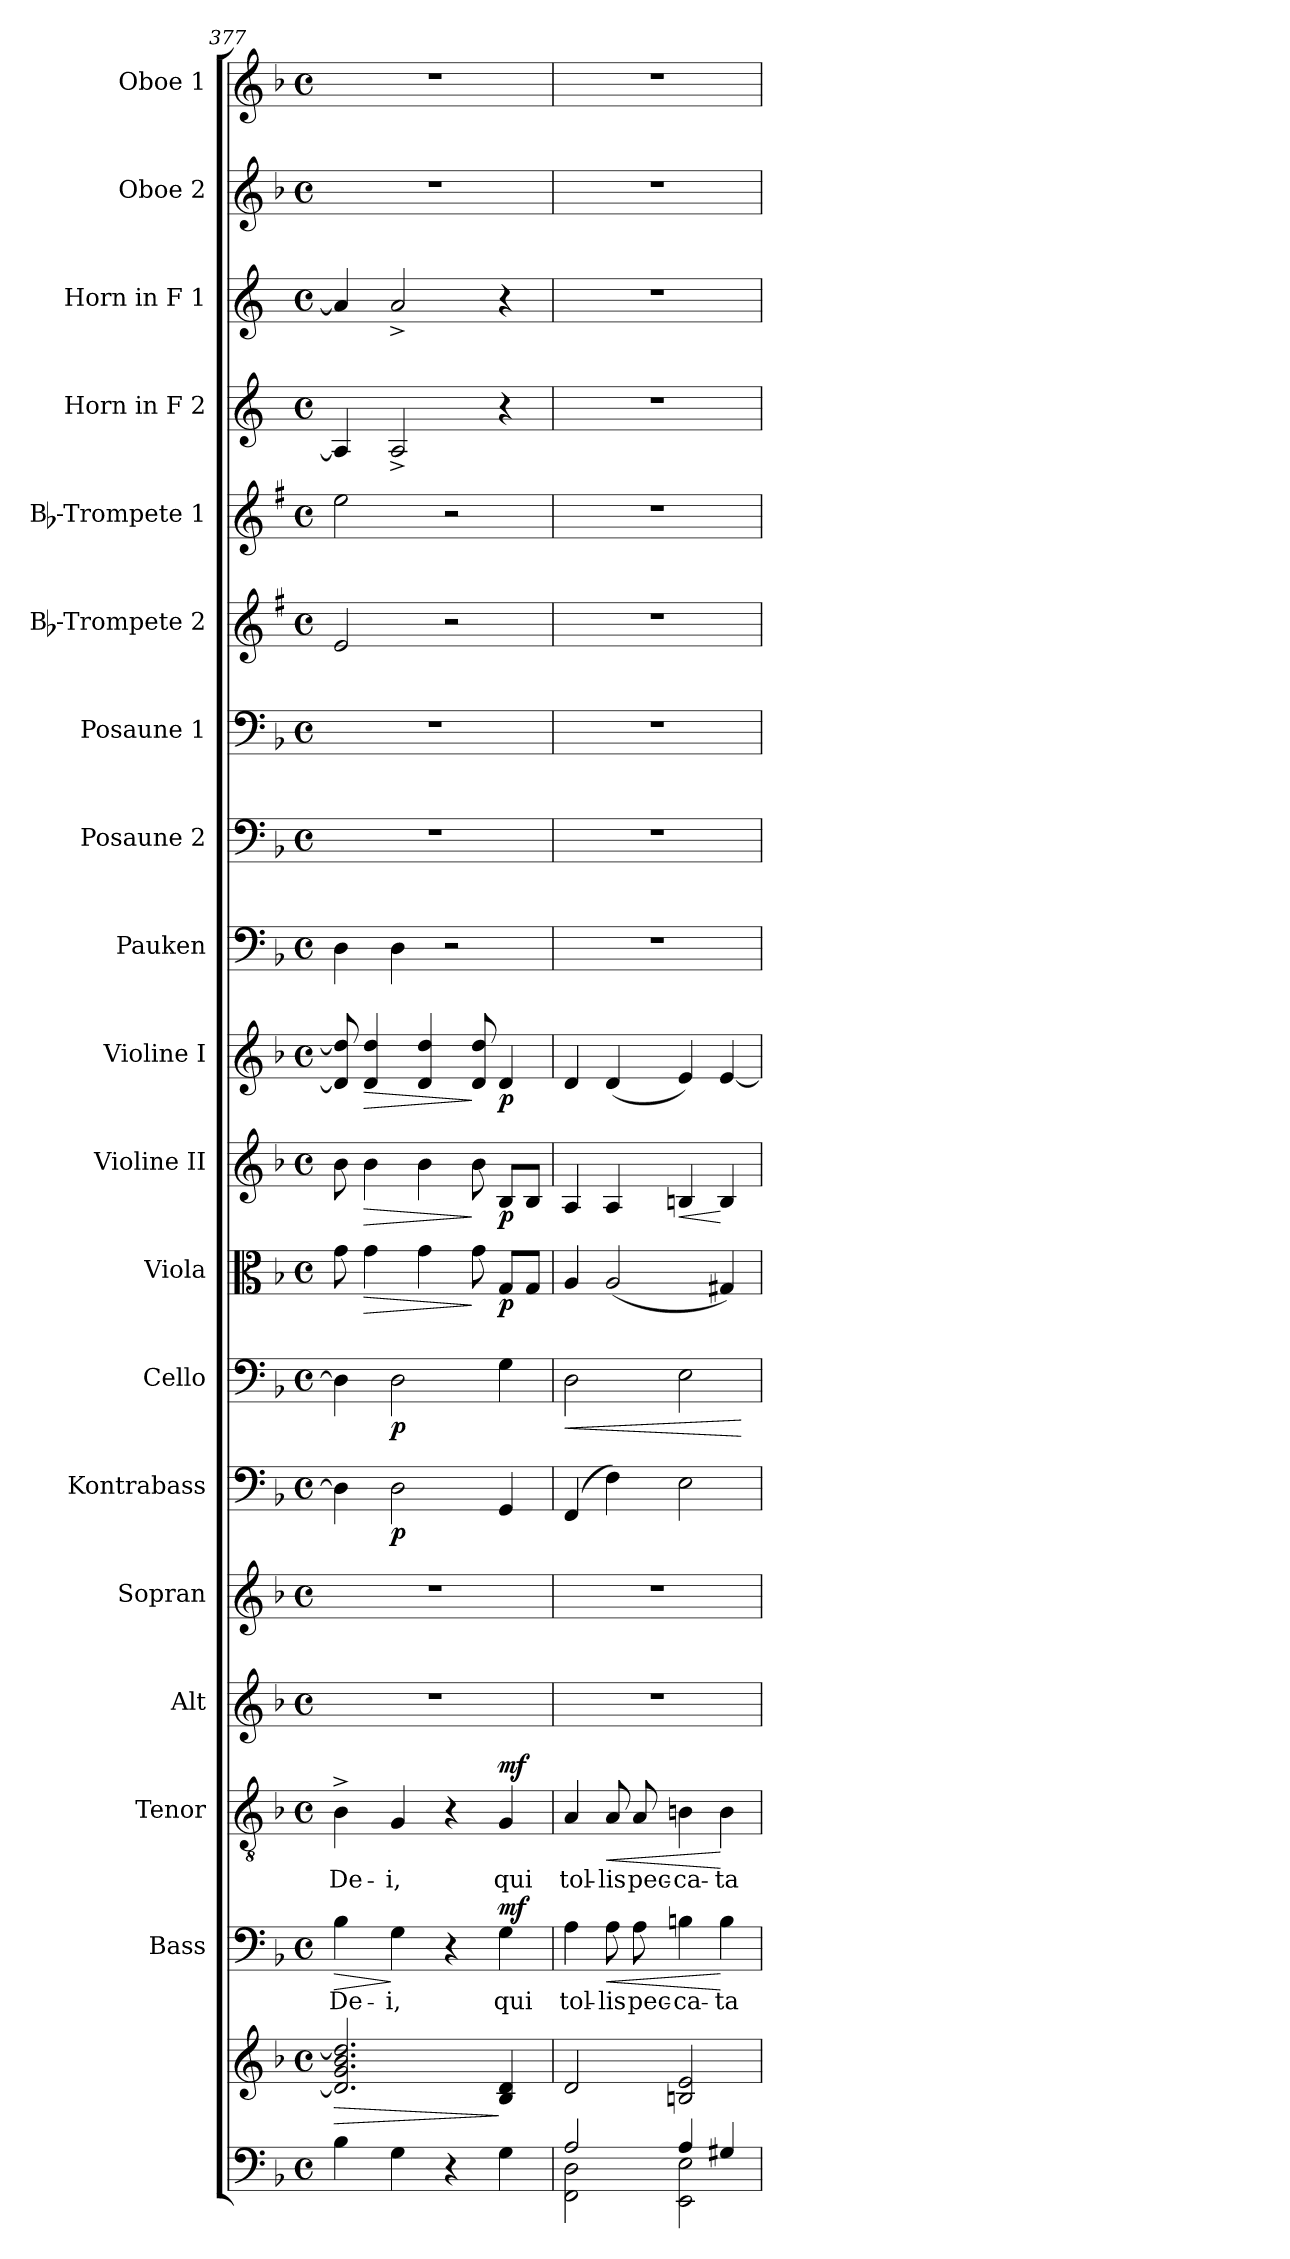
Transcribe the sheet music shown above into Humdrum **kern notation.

**kern	**kern	**dynam	**kern	**text	**dynam	**kern	**text	**dynam	**kern	**kern	**kern	**dynam	**kern	**dynam	**kern	**dynam	**kern	**dynam	**kern	**dynam	**kern	**kern	**kern	**kern	**kern	**kern	**kern	**kern	**kern
*part19	*part19	*part19	*part18	*part18	*part18	*part17	*part17	*part17	*part16	*part15	*part14	*part14	*part13	*part13	*part12	*part12	*part11	*part11	*part10	*part10	*part9	*part8	*part7	*part6	*part5	*part4	*part3	*part2	*part1
*staff20	*staff19	*staff19/20	*staff18	*staff18	*staff18	*staff17	*staff17	*staff17	*staff16	*staff15	*staff14	*staff14	*staff13	*staff13	*staff12	*staff12	*staff11	*staff11	*staff10	*staff10	*staff9	*staff8	*staff7	*staff6	*staff5	*staff4	*staff3	*staff2	*staff1
*	*	*	*I"Bass	*	*	*I"Tenor	*	*	*I"Alt	*I"Sopran	*I"Kontrabass	*	*I"Cello	*	*I"Viola	*	*I"Violine II	*	*I"Violine I	*	*I"Pauken	*I"Posaune 2	*I"Posaune 1	*I"Bb-Trompete 2	*I"Bb-Trompete 1	*I"Horn in F 2	*I"Horn in F 1	*I"Oboe 2	*I"Oboe 1
*	*	*	*I'B.	*	*	*I'T.	*	*	*I'A.	*I'S.	*I'Kb.	*	*	*	*I'Vla.	*	*I'Vl. II	*	*I'Vl. I	*	*I'Pk.	*I'Pos. 2	*I'Pos. 1	*I'Bb Trp. 2	*I'Bb Trp. 1	*	*	*I'Ob. 2	*I'Ob. 1
*clefF4	*clefG2	*	*clefF4	*	*	*clefGv2	*	*	*clefG2	*clefG2	*clefF4	*	*clefF4	*	*clefC3	*	*clefG2	*	*clefG2	*	*clefF4	*clefF4	*clefF4	*clefG2	*clefG2	*clefG2	*clefG2	*clefG2	*clefG2
*	*	*	*	*	*	*	*	*	*	*	*ITrd7c12	*	*	*	*	*	*	*	*	*	*	*	*	*ITrd1c2	*ITrd1c2	*ITrd4c7	*ITrd4c7	*	*
*k[b-]	*k[b-]	*	*k[b-]	*	*	*k[b-]	*	*	*k[b-]	*k[b-]	*k[b-]	*	*k[b-]	*	*k[b-]	*	*k[b-]	*	*k[b-]	*	*k[b-]	*k[b-]	*k[b-]	*k[b-]	*k[b-]	*k[b-]	*k[b-]	*k[b-]	*k[b-]
*F:	*F:	*	*F:	*	*	*F:	*	*	*F:	*F:	*F:	*	*F:	*	*F:	*	*F:	*	*F:	*	*F:	*F:	*F:	*F:	*F:	*F:	*F:	*F:	*F:
*M4/4	*M4/4	*	*M4/4	*	*	*M4/4	*	*	*M4/4	*M4/4	*M4/4	*	*M4/4	*	*M4/4	*	*M4/4	*	*M4/4	*	*M4/4	*M4/4	*M4/4	*M4/4	*M4/4	*M4/4	*M4/4	*M4/4	*M4/4
*met(c)	*met(c)	*	*met(c)	*	*	*met(c)	*	*	*met(c)	*met(c)	*met(c)	*	*met(c)	*	*met(c)	*	*met(c)	*	*met(c)	*	*met(c)	*met(c)	*met(c)	*met(c)	*met(c)	*met(c)	*met(c)	*met(c)	*met(c)
=377	=377	=377	=377	=377	=377	=377	=377	=377	=377	=377	=377	=377	=377	=377	=377	=377	=377	=377	=377	=377	=377	=377	=377	=377	=377	=377	=377	=377	=377
!	!	!LO:HP:b	!	!LO:LY:b	!LO:HP:b	!	!LO:LY:b	!	!	!	!	!	!	!	!	!	!	!	!	!	!	!	!	!	!	!	!	!	!
4B-\	2.d/] 2.g/ 2.b-/ 2.dd/]	>	4B-\	De-	>	4B-^>\	De-	.	1r	1r	4DD\]	.	4D\]	.	8g\	.	8b-\	.	8d/] 8dd/]	.	4D\	1r	1r	2d/	2dd\	4D/]	4d/]	1r	1r
!	!	!	!	!	!	!	!	!	!	!	!	!	!	!	!	!LO:HP:b	!	!LO:HP:b	!	!LO:HP:b	!	!	!	!	!	!	!	!	!
.	.	.	.	.	.	.	.	.	.	.	.	.	.	.	4g\	>	4b-\	>	4d/ 4dd/	>	.	.	.	.	.	.	.	.	.
!	!	!	!	!LO:LY:b	!	!	!LO:LY:b	!	!	!	!	!LO:DY:b	!	!LO:DY:b	!	!	!	!	!	!	!	!	!	!	!	!	!	!	!
4G\	.	.	4G\	-i,	]	4G/	-i,	.	.	.	2DD\	p	2D\	p	.	.	.	.	.	.	4D\	.	.	.	.	2D^</	2d^</	.	.
.	.	.	.	.	.	.	.	.	.	.	.	.	.	.	4g\	.	4b-\	.	4d/ 4dd/	.	.	.	.	.	.	.	.	.	.
4r	.	.	4r	.	.	4r	.	.	.	.	.	.	.	.	.	.	.	.	.	.	2r	.	.	2r	2r	.	.	.	.
.	.	.	.	.	.	.	.	.	.	.	.	.	.	.	8g\	]	8b-\	]	8d/ 8dd/	]	.	.	.	.	.	.	.	.	.
!	!	!	!	!LO:LY:b	!LO:DY:a	!	!LO:LY:b	!LO:DY:a	!	!	!	!	!	!	!	!LO:DY:b	!	!LO:DY:b	!	!LO:DY:b	!	!	!	!	!	!	!	!	!
4G\	4B-/ 4d/	]	4G\	qui	mf	4G/	qui	mf	.	.	4GGG/	.	4G\	.	8G/L	p	8B-/L	p	4d/	p	.	.	.	.	.	4r	4r	.	.
.	.	.	.	.	.	.	.	.	.	.	.	.	.	.	8G/J	.	8B-/J	.	.	.	.	.	.	.	.	.	.	.	.
!!LO:PB:g=z
=378	=378	=378	=378	=378	=378	=378	=378	=378	=378	=378	=378	=378	=378	=378	=378	=378	=378	=378	=378	=378	=378	=378	=378	=378	=378	=378	=378	=378	=378
*^	*	*	*	*	*	*	*	*	*	*	*	*	*	*	*	*	*	*	*	*	*	*	*	*	*	*	*	*	*
!	!	!	!	!	!LO:LY:b	!	!	!LO:LY:b	!	!	!	!	!	!	!LO:HP:b	!	!	!	!	!	!	!	!	!	!	!	!	!	!	!
2A/	2FF\ 2D\	2d/	.	4A\	tol-	.	4A/	tol-	.	1r	1r	(4FFF/	.	2D\	<	4A/	.	4A/	.	4d/	.	1r	1r	1r	1r	1r	1r	1r	1r	1r
!	!	!	!	!	!LO:LY:b	!LO:HP:b	!	!LO:LY:b	!LO:HP:b	!	!	!	!	!	!	!	!	!	!	!	!	!	!	!	!	!	!	!	!	!
.	.	.	.	8A\	-lis	<	8A/	-lis	<	.	.	4FF\)	.	.	.	(<2A/	.	4A/	.	(<4d/	.	.	.	.	.	.	.	.	.	.
!	!	!	!	!	!LO:LY:b	!	!	!LO:LY:b	!	!	!	!	!	!	!	!	!	!	!	!	!	!	!	!	!	!	!	!	!	!
.	.	.	.	8A\	pec-	.	8A/	pec-	.	.	.	.	.	.	.	.	.	.	.	.	.	.	.	.	.	.	.	.	.	.
!	!	!	!	!	!LO:LY:b	!	!	!LO:LY:b	!	!	!	!	!	!	!	!	!	!	!LO:HP:b	!	!	!	!	!	!	!	!	!	!	!
4A/	2EE\ 2E\	2Bn/ 2e/	.	4Bn\	-ca-	.	4Bn\	-ca-	.	.	.	2EE\	.	2E\	.	.	.	4Bn/	<	4e/)	.	.	.	.	.	.	.	.	.	.
!	!	!	!	!	!LO:LY:b	!	!	!LO:LY:b	!	!	!	!	!	!	!	!	!	!	!	!	!	!	!	!	!	!	!	!	!	!
4G#X/	.	.	.	4B\	-ta	[	4B\	-ta	[	.	.	.	.	.	.	4G#X/)	.	4B/	[	[4e/	.	.	.	.	.	.	.	.	.	.
*v	*v	*	*	*	*	*	*	*	*	*	*	*	*	*	*	*	*	*	*	*	*	*	*	*	*	*	*	*	*	*
.	.	.	.	.	.	.	.	.	.	.	.	.	.	[	.	.	.	.	.	.	.	.	.	.	.	.	.	.	.
=	=	=	=	=	=	=	=	=	=	=	=	=	=	=	=	=	=	=	=	=	=	=	=	=	=	=	=	=	=
*-	*-	*-	*-	*-	*-	*-	*-	*-	*-	*-	*-	*-	*-	*-	*-	*-	*-	*-	*-	*-	*-	*-	*-	*-	*-	*-	*-	*-	*-
